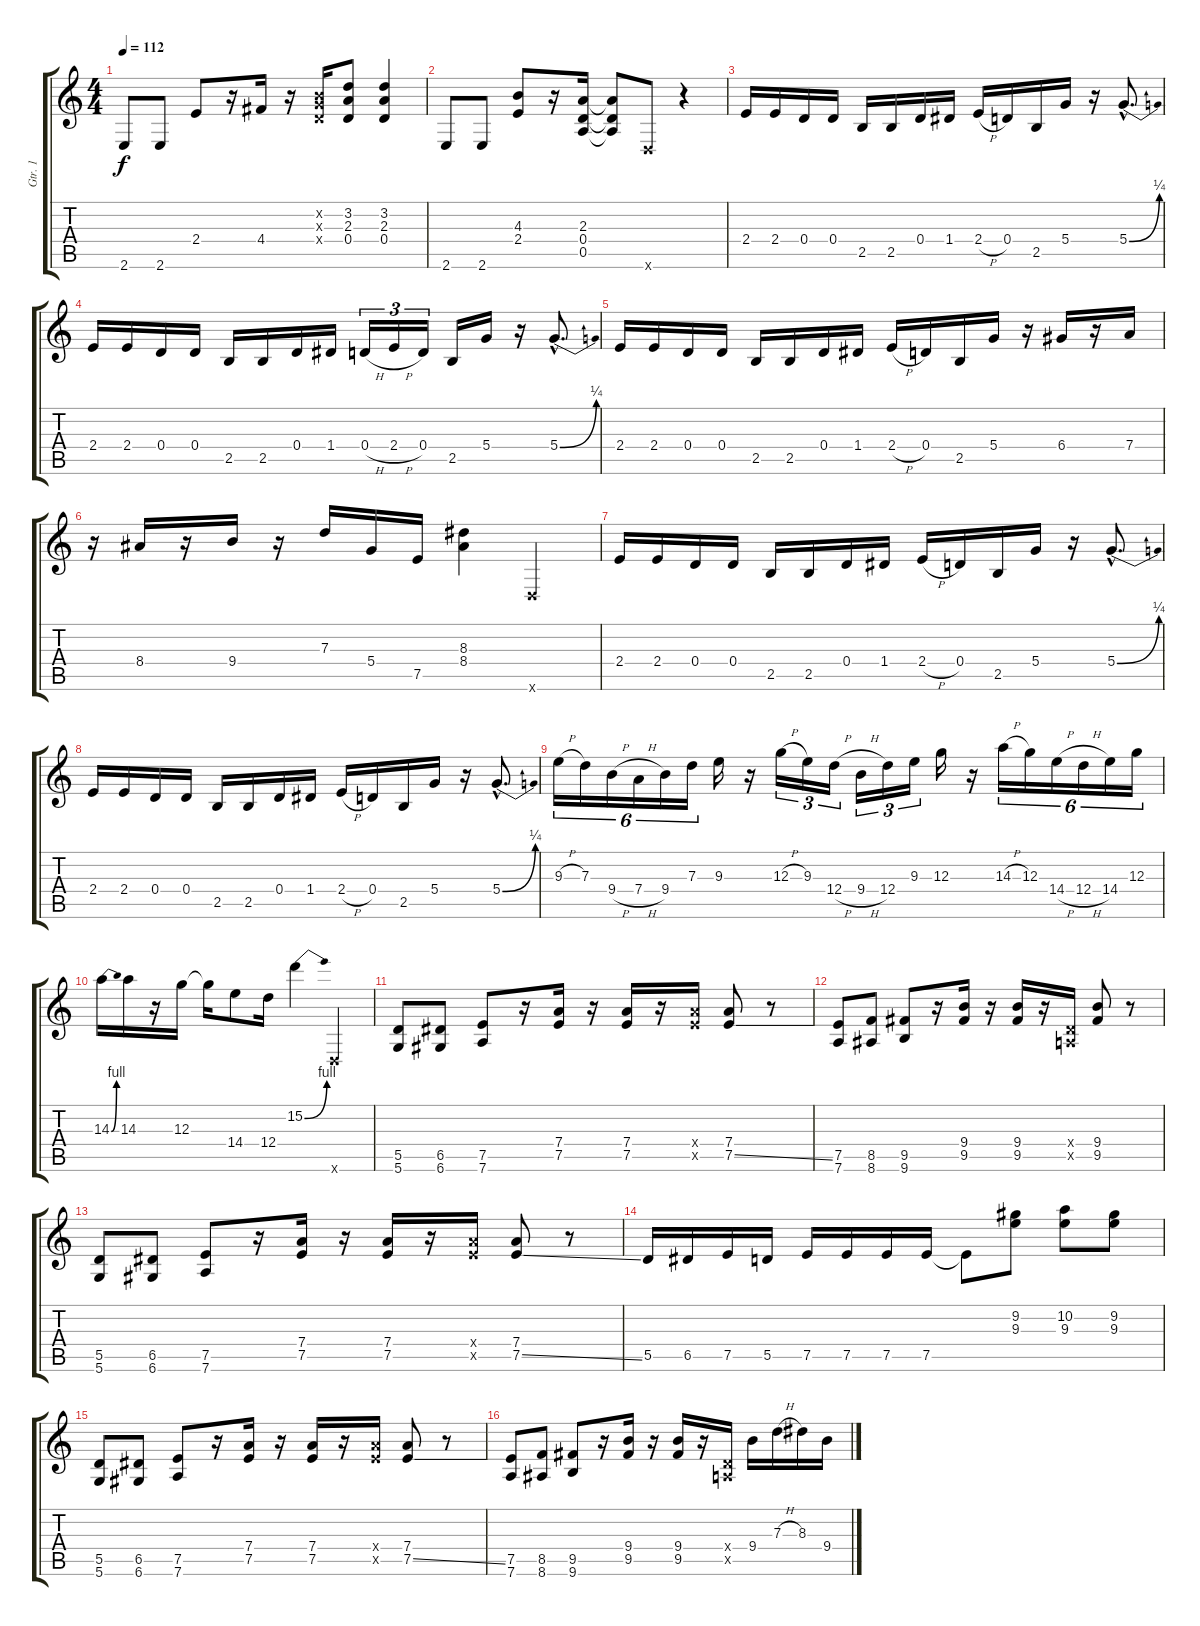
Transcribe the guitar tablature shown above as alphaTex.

\track ("Gtr. 1" "Gtr. 1") {instrument distortionguitar}
\staff {score tabs}
\tuning (E4 B3 G3 D3 A2 D2) {hide}
\ts (4 4)
\tempo 112
\clef g2
\ks c
2.6.8{dy f} 2.6.8 2.4.8 r.16 4.4.16 r.16 (0.2{x} 0.3{x} 0.4{x}).16 (3.2 2.3 0.4).8 (3.2 2.3 0.4).4 |
2.6.8 2.6.8 (4.3 2.4).8 r.16 (2.3 0.4 0.5).16 (2.3{t} 0.4{t} 0.5{t}).8 0.6{x}.8 r.4 |
2.4.16 2.4.16 0.4.16 0.4.16 2.5.16 2.5.16 0.4.16 1.4.16 2.4{h}.16 0.4.16 2.5.16 5.4.16 r.16 5.4{be (bend 0 0 60 1) hac}.8{d} |
2.4.16 2.4.16 0.4.16 0.4.16 2.5.16 2.5.16 0.4.16 1.4.16 0.4{h}.16{tu (3 2)} 2.4{h}.16{tu (3 2)} 0.4.16{tu (3 2)} 2.5.16 5.4.16 r.16 5.4{be (bend 0 0 60 1) hac}.8{d} |
2.4.16 2.4.16 0.4.16 0.4.16 2.5.16 2.5.16 0.4.16 1.4.16 2.4{h}.16 0.4.16 2.5.16 5.4.16 r.16 6.4.16 r.16 7.4.16 |
r.16 8.4.16 r.16 9.4.16 r.16 7.3.16 5.4.16 7.5.16 (8.3 8.4).4 0.6{x}.4 |
2.4.16 2.4.16 0.4.16 0.4.16 2.5.16 2.5.16 0.4.16 1.4.16 2.4{h}.16 0.4.16 2.5.16 5.4.16 r.16 5.4{be (bend 0 0 60 1) hac}.8{d} |
2.4.16 2.4.16 0.4.16 0.4.16 2.5.16 2.5.16 0.4.16 1.4.16 2.4{h}.16 0.4.16 2.5.16 5.4.16 r.16 5.4{be (bend 0 0 60 1) hac}.8{d} |
9.3{h}.16{tu (6 4)} 7.3.16{tu (6 4)} 9.4{h}.16{tu (6 4)} 7.4{h}.16{tu (6 4)} 9.4.16{tu (6 4)} 7.3.16{tu (6 4)} 9.3.16 r.16 12.3{h}.16{tu (3 2)} 9.3.16{tu (3 2)} 12.4{h}.16{tu (3 2)} 9.4{h}.16{tu (3 2)} 12.4.16{tu (3 2)} 9.3.16{tu (3 2)} 12.3.16 r.16 14.3{h}.16{tu (6 4)} 12.3.16{tu (6 4)} 14.4{h}.16{tu (6 4)} 12.4{h}.16{tu (6 4)} 14.4.16{tu (6 4)} 12.3.16{tu (6 4)} |
14.3{be (bend 0 0 60 4)}.16 14.3.16 r.16 12.3.16 12.3{t}.16 14.4.8 12.4.16 15.2{be (bend 0 0 60 4)}.4 0.6{x}.4 |
(5.5 5.6).8 (6.5 6.6).8 (7.5 7.6).8 r.16 (7.4 7.5).16 r.16 (7.4 7.5).16 r.16 (7.4{x} 7.5{x}).16 (7.4 7.5{ss}).8 r.8 |
(7.5 7.6).8 (8.5 8.6).8 (9.5 9.6).8 r.16 (9.4 9.5).16 r.16 (9.4 9.5).16 r.16 (0.4{x} 0.5{x}).16 (9.4 9.5).8 r.8 |
(5.5 5.6).8 (6.5 6.6).8 (7.5 7.6).8 r.16 (7.4 7.5).16 r.16 (7.4 7.5).16 r.16 (7.4{x} 7.5{x}).16 (7.4 7.5{ss}).8 r.8 |
5.5.16 6.5.16 7.5.16 5.5.16 7.5.16 7.5.16 7.5.16 7.5.16 7.5{t}.8 (9.2 9.3).8 (10.2 9.3).8 (9.2 9.3).8 |
(5.5 5.6).8 (6.5 6.6).8 (7.5 7.6).8 r.16 (7.4 7.5).16 r.16 (7.4 7.5).16 r.16 (7.4{x} 7.5{x}).16 (7.4 7.5{ss}).8 r.8 |
(7.5 7.6).8 (8.5 8.6).8 (9.5 9.6).8 r.16 (9.4 9.5).16 r.16 (9.4 9.5).16 r.16 (0.4{x} 0.5{x}).16 9.4.16 7.3{h}.16 8.3.16 9.4.16
